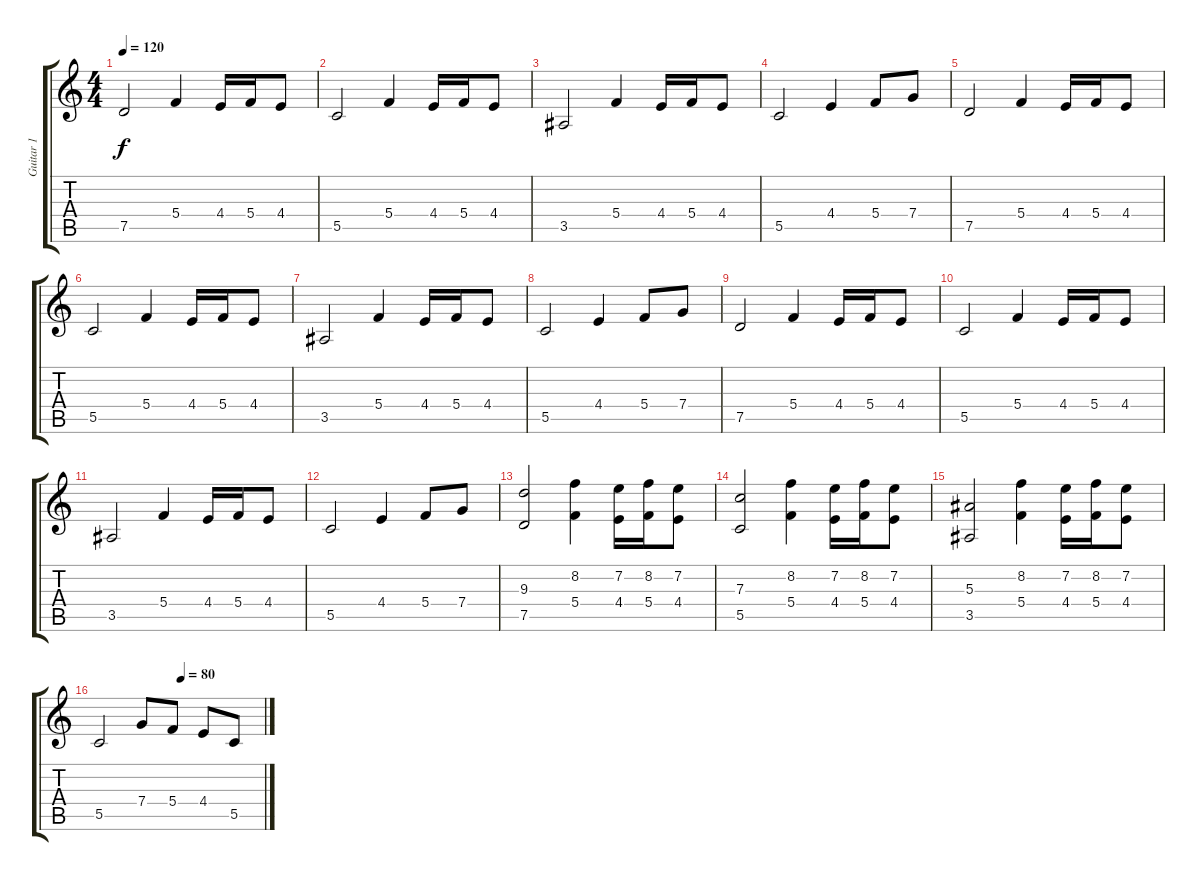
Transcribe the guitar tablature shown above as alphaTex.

\track ("Guitar 1" "Guitar 1") {instrument distortionguitar}
\staff {score tabs}
\tuning (D4 A3 F3 C3 G2 D2) {hide}
\ts (4 4)
\tempo 120
\clef g2
\ks c
7.5.2{dy f} 5.4.4 4.4.16 5.4.16 4.4.8 |
5.5.2 5.4.4 4.4.16 5.4.16 4.4.8 |
3.5.2 5.4.4 4.4.16 5.4.16 4.4.8 |
5.5.2 4.4.4 5.4.8 7.4.8 |
7.5.2 5.4.4 4.4.16 5.4.16 4.4.8 |
5.5.2 5.4.4 4.4.16 5.4.16 4.4.8 |
3.5.2 5.4.4 4.4.16 5.4.16 4.4.8 |
5.5.2 4.4.4 5.4.8 7.4.8 |
7.5.2 5.4.4 4.4.16 5.4.16 4.4.8 |
5.5.2 5.4.4 4.4.16 5.4.16 4.4.8 |
3.5.2 5.4.4 4.4.16 5.4.16 4.4.8 |
5.5.2 4.4.4 5.4.8 7.4.8 |
(9.3 7.5).2 (8.2 5.4).4 (7.2 4.4).16 (8.2 5.4).16 (7.2 4.4).8 |
(7.3 5.5).2 (8.2 5.4).4 (7.2 4.4).16 (8.2 5.4).16 (7.2 4.4).8 |
(5.3 3.5).2 (8.2 5.4).4 (7.2 4.4).16 (8.2 5.4).16 (7.2 4.4).8 |
\tempo (80 0.5)
5.5.2 7.4.8 5.4.8 4.4.8 5.5.8
